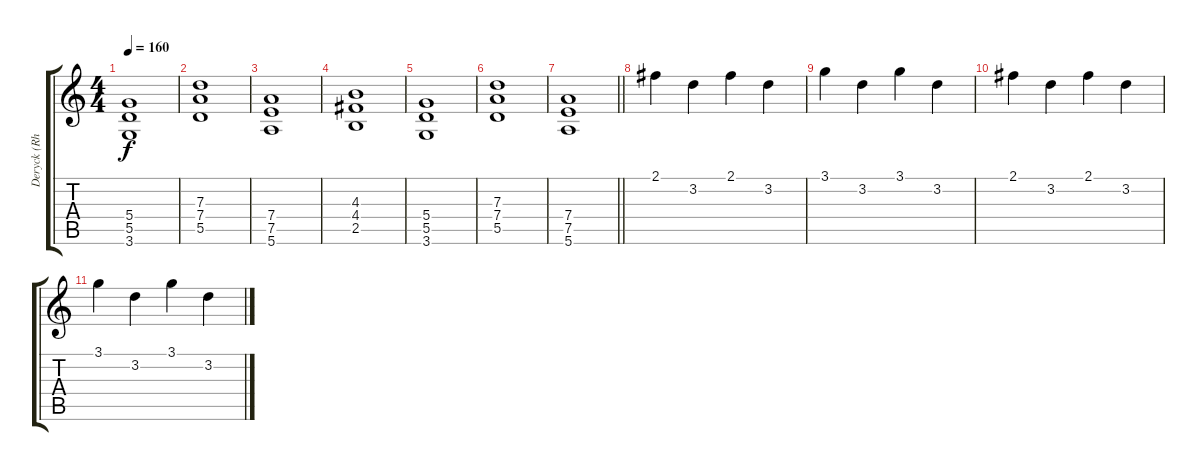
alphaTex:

\track ("Deryck (Rhytm)" "Deryck (Rh") {instrument acousticguitarsteel}
\staff {score tabs}
\tuning (E4 B3 G3 D3 A2 E2) {hide}
\ts (4 4)
\tempo 160
\clef g2
\ks c
(5.4 5.5 3.6).1{dy f} |
(7.3 7.4 5.5).1 |
(7.4 7.5 5.6).1 |
(4.3 4.4 2.5).1 |
(5.4 5.5 3.6).1 |
(7.3 7.4 5.5).1 |
\barLineRight lightlight
(7.4 7.5 5.6).1 |
2.1.4{volume 0} 3.2.4 2.1.4 3.2.4 |
3.1.4 3.2.4 3.1.4 3.2.4 |
2.1.4 3.2.4 2.1.4 3.2.4 |
3.1.4 3.2.4 3.1.4 3.2.4
